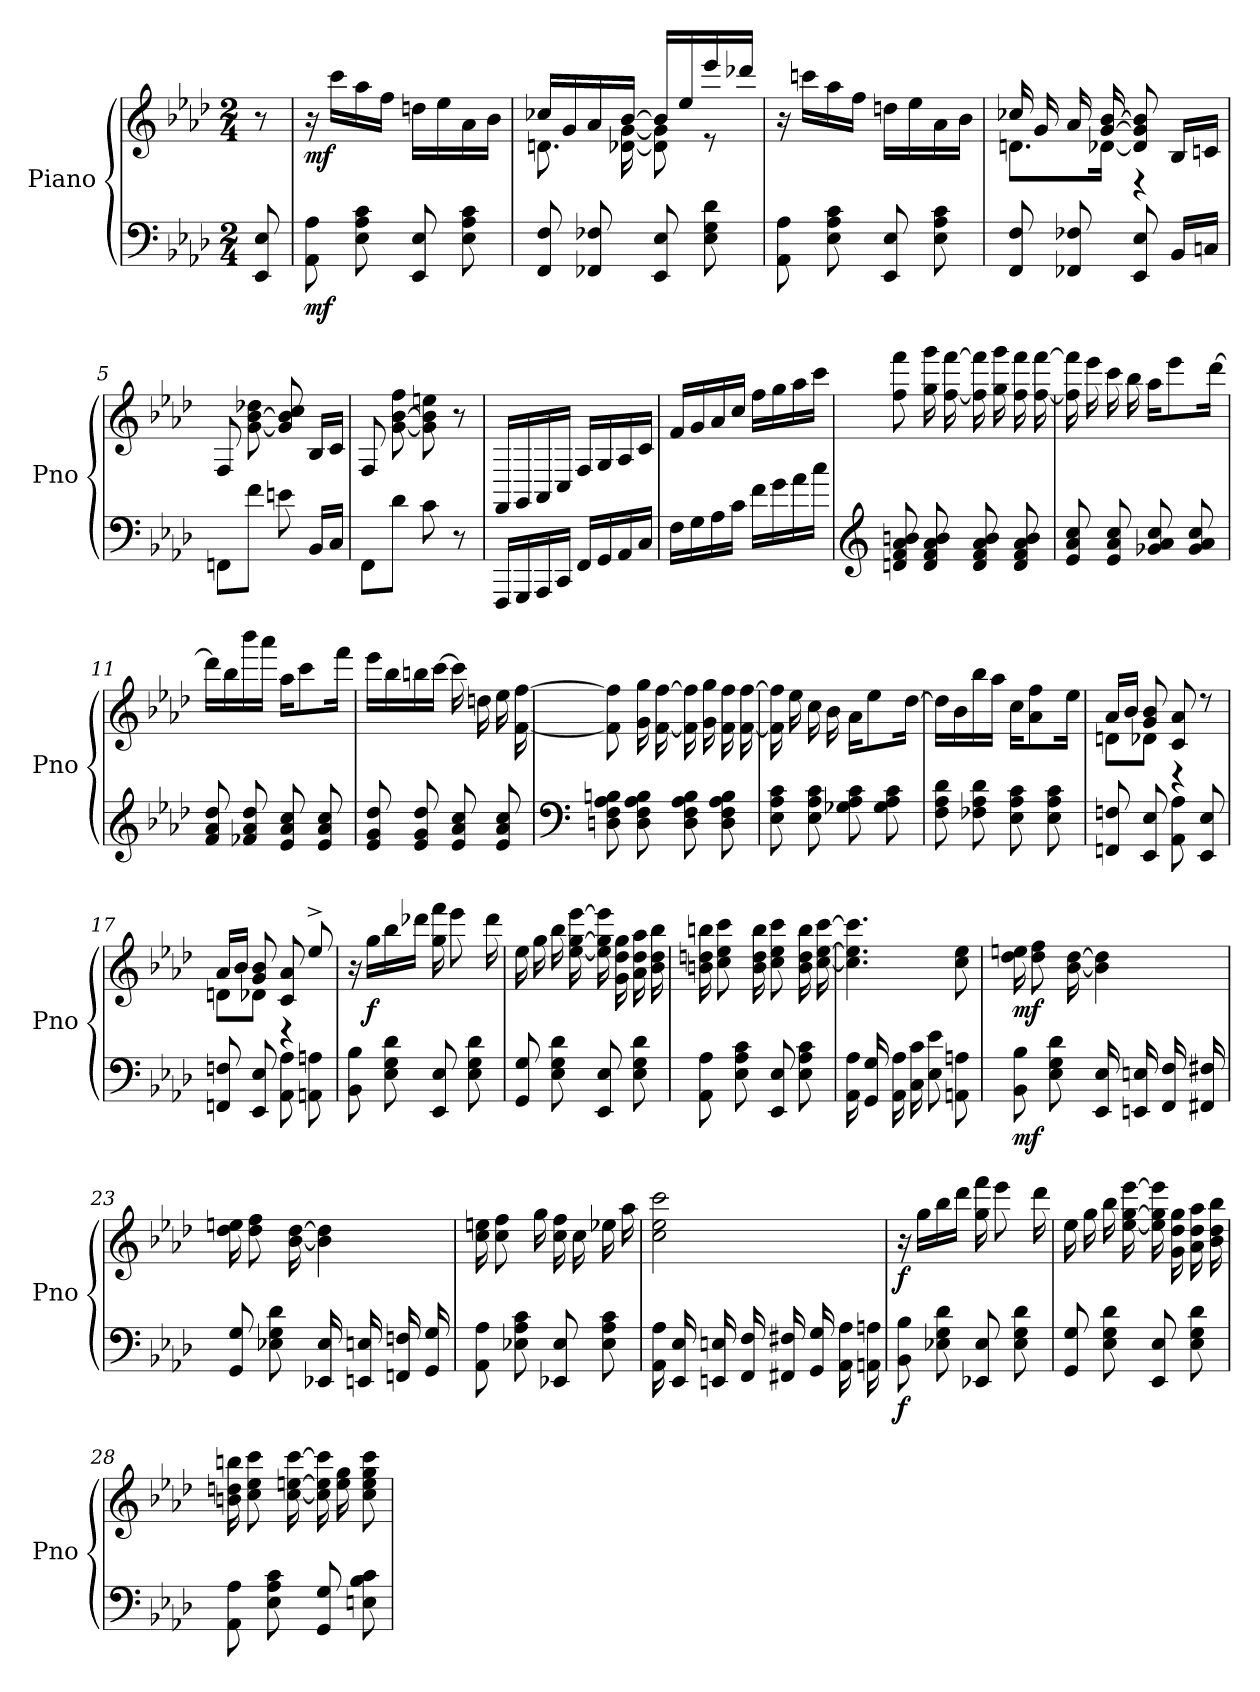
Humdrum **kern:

**kern	**dynam	**kern	**dynam
*part2	*part2	*part1	*part1
*staff2	*staff2	*staff1	*staff1
*I"Piano	*	*I"Piano	*
*I'Pno	*	*I'Pno	*
*clefF4	*	*clefG2	*
*k[b-e-a-d-]	*	*k[b-e-a-d-]	*
*M2/4	*	*M2/4	*
*MM90	*	*MM90	*
=	=	=	=
8EE-/ 8E-/	.	8r	.
=1	=1	=1	=1
!	!LO:DY:b	!	!LO:DY:b
8AA-\ 8A-\	mf	16r	mf
.	.	16ccc\LL	.
8E-\ 8A-\ 8c\	.	16aa-\	.
.	.	16ff\JJ	.
8EE-/ 8E-/	.	16ddn\LL	.
.	.	16ee-\	.
8E-\ 8A-\ 8c\	.	16a-\	.
.	.	16b-\JJ	.
=2	=2	=2	=2
*	*	*^	*
8FF/ 8F/	.	16cc-X/LL	8.dn\	.
.	.	16g/	.	.
8FF-X/ 8F-X/	.	16a-/	.	.
.	.	[16b-/JJ	[16d-X\ [16g\	.
8EE-/ 8E-/	.	16b-/LL]	8d-\] 8g\]	.
.	.	16ee-/	.	.
8E-\ 8G\ 8d-\	.	16eee-/	8r	.
.	.	16ddd-X/JJ	.	.
*	*	*v	*v	*
=3	=3	=3	=3
8AA-\ 8A-\	.	16r	.
.	.	16cccn\LL	.
8E-\ 8A-\ 8c\	.	16aa-\	.
.	.	16ff\JJ	.
8EE-/ 8E-/	.	16ddn\LL	.
.	.	16ee-\	.
8E-\ 8A-\ 8c\	.	16a-\	.
.	.	16b-\JJ	.
=4	=4	=4	=4
*	*	*^	*
8FF/ 8F/	.	16cc-X/	8.dn\L	.
.	.	16g/	.	.
8FF-X/ 8F-X/	.	16a-/	.	.
.	.	[16g/ [16b-/	[16d-X\Jk	.
8EE-/ 8E-/	.	8d-/] 8g/] 8b-/]	4r	.
16BB-/LL	.	16B-/LL	.	.
16Cn/JJ	.	16cn/JJ	.	.
*	*	*v	*v	*
!!LO:LB:g=z
=5	=5	=5	=5
8FFn\L	.	8F/	.
8f\J	.	[8g\ [8b-\ 8dd-X\	.
8en\	.	8g/] 8b-/] 8cc/	.
16BB-/LL	.	16B-/LL	.
16C/JJ	.	16c/JJ	.
=6	=6	=6	=6
8FF\L	.	8F/	.
8d-\J	.	[8g\ [8b-\ 8ff\	.
8c\	.	8g\] 8b-\] 8een\	.
8r	.	8r	.
=7	=7	=7	=7
16FFF/LL	.	16FF/LL	.
16GGG/	.	16GG/	.
16AAA-/	.	16AA-/	.
16CC/JJ	.	16C/JJ	.
16FF/LL	.	16F/LL	.
16GG/	.	16G/	.
16AA-/	.	16A-/	.
16C/JJ	.	16c/JJ	.
=8	=8	=8	=8
16F\LL	.	16f/LL	.
16G\	.	16g/	.
16A-\	.	16a-/	.
16c\JJ	.	16cc/JJ	.
16f\LL	.	16ff\LL	.
16g\	.	16gg\	.
16a-\	.	16aa-\	.
16cc\JJ	.	16ccc\JJ	.
=9	=9	=9	=9
*clefG2	*	*	*
8dn/ 8f/ 8a-/ 8bn/	.	8ff\ 8fff\	.
8d/ 8f/ 8a-/ 8b/	.	16gg\ 16ggg\	.
.	.	[16ff\ [16fff\	.
8d/ 8f/ 8a-/ 8b/	.	16ff\] 16fff\]	.
.	.	16gg\ 16ggg\	.
8d/ 8f/ 8a-/ 8b/	.	16ff\ 16fff\	.
.	.	[16ff\ [16fff\	.
!!LO:LB:g=z
=10	=10	=10	=10
8e-/ 8a-/ 8cc/	.	16ff\] 16fff\]	.
.	.	16eee-\	.
8e-/ 8a-/ 8cc/	.	16ccc\	.
.	.	16bb-\	.
8g-X/ 8a-/ 8cc/	.	16aa-\KL	.
.	.	8eee-\	.
8g-/ 8a-/ 8cc/	.	.	.
.	.	[16ddd-\Jk	.
=11	=11	=11	=11
8f/ 8a-/ 8dd-/	.	16ddd-\LL]	.
.	.	16bb-\	.
8f-X/ 8a-/ 8dd-/	.	16bbb-\	.
.	.	16aaa-\JJ	.
8e-/ 8a-/ 8cc/	.	16aa-\KL	.
.	.	8ccc\	.
8e-/ 8a-/ 8cc/	.	.	.
.	.	16fff\Jk	.
=12	=12	=12	=12
8e-/ 8g/ 8dd-/	.	16eee-\LL	.
.	.	16bb-\	.
8e-/ 8g/ 8dd-/	.	16bbn\	.
.	.	[16ccc\JJ	.
8e-/ 8a-/ 8cc/	.	16ccc\]	.
.	.	16ddn\	.
8e-/ 8a-/ 8cc/	.	16ee-\	.
.	.	[16f\ [16ff\	.
=13	=13	=13	=13
*clefF4	*	*	*
8Dn\ 8F\ 8A-\ 8Bn\	.	8f\] 8ff\]	.
8D\ 8F\ 8A-\ 8B\	.	16g\ 16gg\	.
.	.	[16f\ [16ff\	.
8D\ 8F\ 8A-\ 8B\	.	16f\] 16ff\]	.
.	.	16g\ 16gg\	.
8D\ 8F\ 8A-\ 8B\	.	16f\ 16ff\	.
.	.	[16f\ [16ff\	.
!!LO:LB:g=z
=14	=14	=14	=14
8E-\ 8A-\ 8c\	.	16f\] 16ff\]	.
.	.	16ee-\	.
8E-\ 8A-\ 8c\	.	16cc\	.
.	.	16b-\	.
8G-X\ 8A-\ 8c\	.	16a-\KL	.
.	.	8ee-\	.
8G-\ 8A-\ 8c\	.	.	.
.	.	[16dd-\Jk	.
=15	=15	=15	=15
8F\ 8A-\ 8d-\	.	16dd-\LL]	.
.	.	16b-\	.
8F-X\ 8A-\ 8d-\	.	16bb-\	.
.	.	16aa-\JJ	.
8E-\ 8A-\ 8c\	.	16cc\KL	.
.	.	8a-\ 8ff\	.
8E-\ 8A-\ 8c\	.	.	.
.	.	16ee-\Jk	.
=16	=16	=16	=16
*	*	*^	*
8FFn/ 8Fn/	.	16a-/LL	8dn\L	.
.	.	16b-/JJ	.	.
8EE-/ 8E-/	.	8g/ 8b-/	8d-X\J	.
8AA-\ 8A-\	.	8c/ 8a-/	4r	.
8EE-/ 8E-/	.	8r	.	.
=17!|	=17!|	=17!|	=17!|	=17!|
8FFn/ 8Fn/	.	16a-/LL	8dn\L	.
.	.	16b-/JJ	.	.
8EE-/ 8E-/	.	8g/ 8b-/	8d-X\J	.
8AA-\ 8A-\	.	8c/ 8a-/	4r	.
8AAn\ 8An\	.	8ee-^/	.	.
*	*	*v	*v	*
=18	=18	=18	=18
8BB-\ 8B-\	.	16r	.
!	!	!	!LO:DY:b
.	.	16gg\LL	f
8E-\ 8G\ 8d-\	.	16bb-\	.
.	.	16ddd-X\JJ	.
8EE-/ 8E-/	.	16gg\ 16fff\	.
.	.	8eee-\	.
8E-\ 8G\ 8d-\	.	.	.
.	.	16ddd-\	.
!!LO:LB:g=z
=19	=19	=19	=19
8GG/ 8G/	.	16ee-\	.
.	.	16gg\	.
8E-\ 8G\ 8d-\	.	16bb-\	.
.	.	[16ee-\ [16gg\ [16eee-\	.
8EE-/ 8E-/	.	16ee-\] 16gg\] 16eee-\]	.
.	.	16g\ 16dd-\ 16gg\	.
8E-\ 8G\ 8d-\	.	16a-\ 16dd-\ 16aa-\	.
.	.	16b-\ 16dd-\ 16bb-\	.
=20	=20	=20	=20
8AA-\ 8A-\	.	16bn\ 16ddn\ 16bbn\	.
.	.	8cc\ 8ee-\ 8ccc\	.
8E-\ 8A-\ 8c\	.	.	.
.	.	16b\ 16dd\ 16bb\	.
8EE-/ 8E-/	.	8cc\ 8ee-\ 8ccc\	.
8E-\ 8A-\ 8c\	.	16b\ 16dd\ 16bb\	.
.	.	[16cc\ [16ee-\ [16ccc\	.
=21	=21	=21	=21
16AA-\ 16A-\	.	4.cc\] 4.ee-\] 4.ccc\]	.
16GG/ 16G/	.	.	.
16AA-\ 16A-\	.	.	.
16C\ 16c\	.	.	.
8E-\ 8e-\	.	.	.
!	!LO:DY:b	!	!LO:DY:b
8AAn\ 8An\	other-dynamics	8cc\ 8ee-\	other-dynamics
=22	=22	=22	=22
!	!LO:DY:b	!	!LO:DY:b
8BB-\ 8B-\	mf	16dd-\ 16een\	mf
.	.	8dd-\ 8ff\	.
8E-\ 8G\ 8d-\	.	.	.
.	.	[16b-\ [16dd-\	.
16EE-/ 16E-/	.	4b-\] 4dd-\]	.
16EEn/ 16En/	.	.	.
16FF/ 16F/	.	.	.
16FF#X/ 16F#X/	.	.	.
!!LO:PB:g=z
=23	=23	=23	=23
8GG/ 8G/	.	16dd-\ 16een\	.
.	.	8dd-\ 8ff\	.
8E-X\ 8G\ 8d-\	.	.	.
.	.	[16b-\ [16dd-\	.
16EE-X/ 16E-/	.	4b-\] 4dd-\]	.
16EEn/ 16En/	.	.	.
16FFn/ 16Fn/	.	.	.
16GG/ 16G/	.	.	.
=24	=24	=24	=24
8AA-\ 8A-\	.	16cc\ 16een\	.
.	.	8cc\ 8ff\	.
8E-X\ 8A-\ 8c\	.	.	.
.	.	16gg\	.
8EE-X/ 8E-/	.	16cc\ 16ff\	.
.	.	16cc\	.
8E-\ 8A-\ 8c\	.	16ee-X\	.
.	.	16aa-\	.
=25	=25	=25	=25
16AA-\ 16A-\	.	2cc\ 2ee-\ 2ccc\	.
16EE-/ 16E-/	.	.	.
16EEn/ 16En/	.	.	.
16FF/ 16F/	.	.	.
16FF#X/ 16F#X/	.	.	.
16GG/ 16G/	.	.	.
16AA-\ 16A-\	.	.	.
!	!LO:DY:b	!	!
16AAn\ 16An\	other-dynamics	.	.
=26	=26	=26	=26
!	!LO:DY:b	!	!LO:DY:b
8BB-\ 8B-\	f	16r	f
.	.	16gg\LL	.
8E-X\ 8G\ 8d-\	.	16bb-\	.
.	.	16ddd-\JJ	.
8EE-X/ 8E-/	.	16gg\ 16fff\	.
.	.	8eee-\	.
8E-\ 8G\ 8d-\	.	.	.
.	.	16ddd-\	.
!!LO:LB:g=z
=27	=27	=27	=27
8GG/ 8G/	.	16ee-\	.
.	.	16gg\	.
8E-\ 8G\ 8d-\	.	16bb-\	.
.	.	[16ee-\ [16gg\ [16eee-\	.
8EE-/ 8E-/	.	16ee-\] 16gg\] 16eee-\]	.
.	.	16g\ 16dd-\ 16gg\	.
8E-\ 8G\ 8d-\	.	16a-\ 16dd-\ 16aa-\	.
.	.	16b-\ 16dd-\ 16bb-\	.
=28	=28	=28	=28
8AA-\ 8A-\	.	16bn\ 16ddn\ 16bbn\	.
.	.	8cc\ 8ee-\ 8ccc\	.
8E-\ 8A-\ 8c\	.	.	.
.	.	[16cc\ [16een\ [16ccc\	.
8GG/ 8G/	.	16cc\] 16ee\] 16ccc\]	.
.	.	16ee\ 16gg\	.
8En\ 8B-\ 8c\	.	8cc\ 8ee\ 8gg\ 8ccc\	.
=	=	=	=
*-	*-	*-	*-
